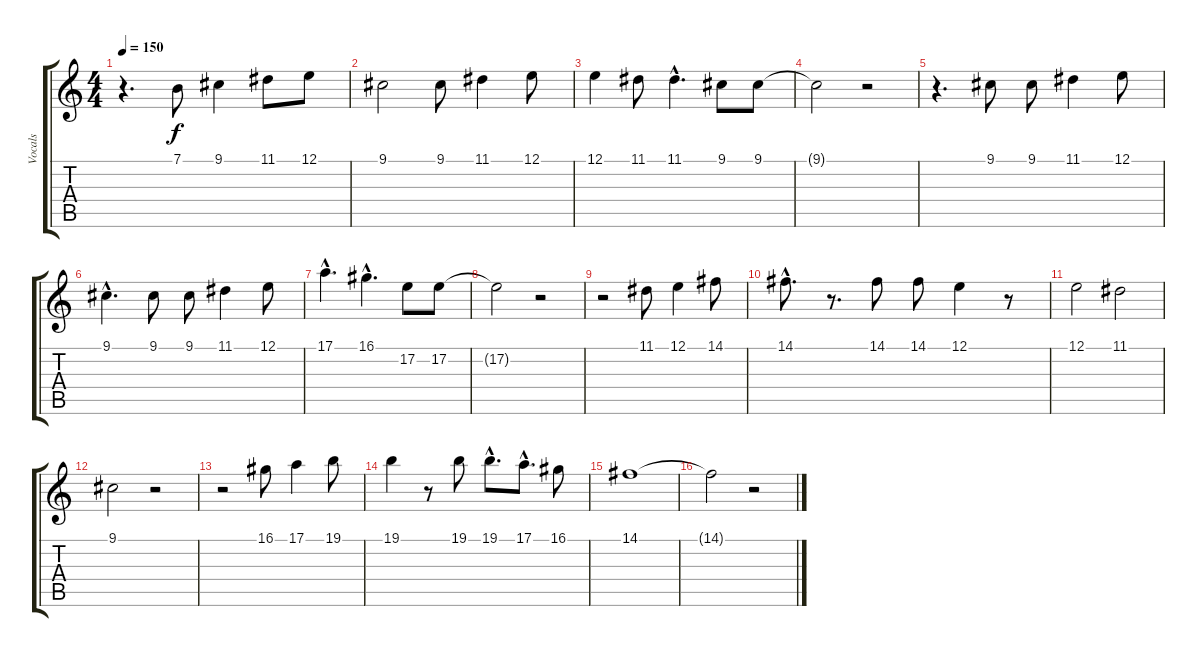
\track ("Vocals" "Vocals") {instrument lead1square}
\staff {score tabs}
\tuning (E4 B3 G3 D3 A2 E2) {hide}
\ts (4 4)
\tempo 150
\clef g2
\ks c
r.4{d dy f} 7.1.8 9.1.4 11.1.8 12.1.8 |
9.1.2 9.1.8 11.1.4 12.1.8 |
12.1.4 11.1.8 11.1{hac}.4{d} 9.1.8 9.1.8 |
9.1{t}.2 r.2 |
r.4{d} 9.1.8 9.1.8 11.1.4 12.1.8 |
9.1{hac}.4{d} 9.1.8 9.1.8 11.1.4 12.1.8 |
17.1{hac}.4{d} 16.1{hac}.4{d} 17.2.8 17.2.8 |
17.2{t}.2 r.2 |
r.2 11.1.8 12.1.4 14.1.8 |
14.1{hac}.8{d} r.8{d} 14.1.8 14.1.8 12.1.4 r.8 |
12.1.2 11.1.2 |
9.1.2 r.2 |
r.2 16.1.8 17.1.4 19.1.8 |
19.1.4 r.8 19.1.8 19.1{hac}.8{d} 17.1{hac}.8{d} 16.1.8 |
14.1.1 |
14.1{t}.2 r.2
